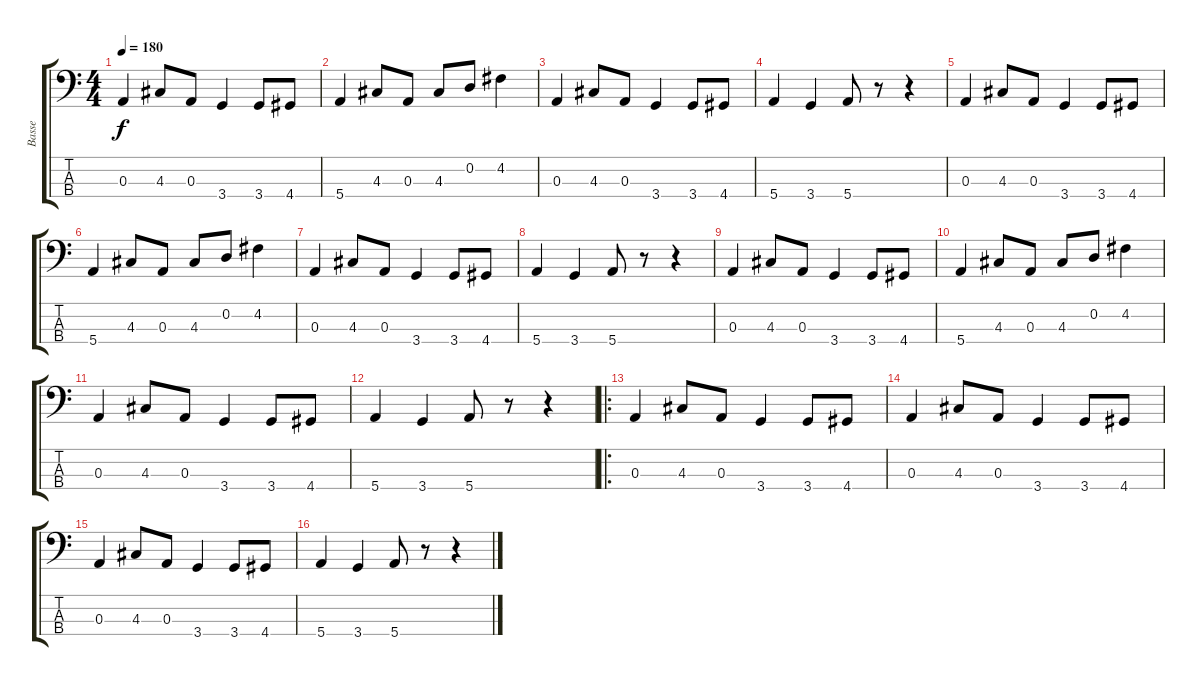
\track ("Basse" "Basse") {instrument electricbassfinger}
\staff {score tabs}
\tuning (G2 D2 A1 E1) {hide}
\ts (4 4)
\tempo 180
\clef f4
\ks c
0.3.4{dy f} 4.3.8 0.3.8 3.4.4 3.4.8 4.4.8 |
5.4.4 4.3.8 0.3.8 4.3.8 0.2.8 4.2.4 |
0.3.4 4.3.8 0.3.8 3.4.4 3.4.8 4.4.8 |
5.4.4 3.4.4 5.4.8 r.8 r.4 |
0.3.4 4.3.8 0.3.8 3.4.4 3.4.8 4.4.8 |
5.4.4 4.3.8 0.3.8 4.3.8 0.2.8 4.2.4 |
0.3.4 4.3.8 0.3.8 3.4.4 3.4.8 4.4.8 |
5.4.4 3.4.4 5.4.8 r.8 r.4 |
0.3.4 4.3.8 0.3.8 3.4.4 3.4.8 4.4.8 |
5.4.4 4.3.8 0.3.8 4.3.8 0.2.8 4.2.4 |
0.3.4 4.3.8 0.3.8 3.4.4 3.4.8 4.4.8 |
5.4.4 3.4.4 5.4.8 r.8 r.4 |
\ro
0.3.4 4.3.8 0.3.8 3.4.4 3.4.8 4.4.8 |
0.3.4 4.3.8 0.3.8 3.4.4 3.4.8 4.4.8 |
0.3.4 4.3.8 0.3.8 3.4.4 3.4.8 4.4.8 |
5.4.4 3.4.4 5.4.8 r.8 r.4
